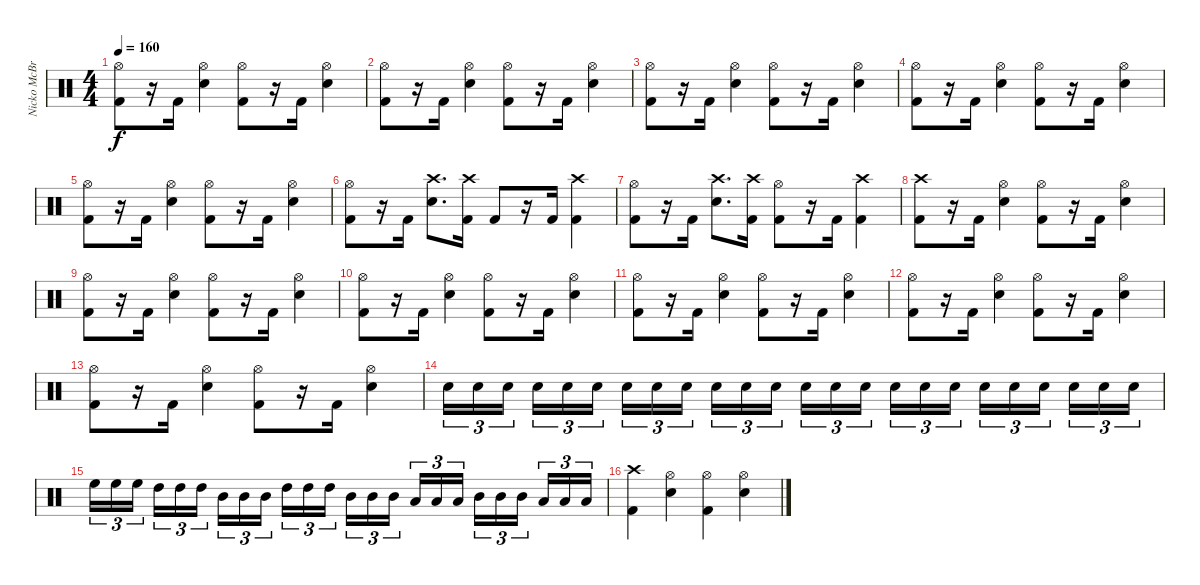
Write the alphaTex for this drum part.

\track ("Nicko McBrien" "Nicko McBr") {instrument percussion}
\staff {score}
\articulation defaults
\ts (4 4)
\tempo 160
\clef neutral
\ks c
("Hi-Hat (open)" "Kick (hit) 2").8{dy f} r.16 "Kick (hit) 2".16 ("Hi-Hat (open)" "Snare (hit) 2").4 ("Hi-Hat (open)" "Kick (hit) 2").8 r.16 "Kick (hit) 2".16 ("Hi-Hat (open)" "Snare (hit) 2").4 |
("Hi-Hat (open)" "Kick (hit) 2").8 r.16 "Kick (hit) 2".16 ("Hi-Hat (open)" "Snare (hit) 2").4 ("Hi-Hat (open)" "Kick (hit) 2").8 r.16 "Kick (hit) 2".16 ("Hi-Hat (open)" "Snare (hit) 2").4 |
("Hi-Hat (open)" "Kick (hit) 2").8 r.16 "Kick (hit) 2".16 ("Hi-Hat (open)" "Snare (hit) 2").4 ("Hi-Hat (open)" "Kick (hit) 2").8 r.16 "Kick (hit) 2".16 ("Hi-Hat (open)" "Snare (hit) 2").4 |
("Hi-Hat (open)" "Kick (hit) 2").8 r.16 "Kick (hit) 2".16 ("Hi-Hat (open)" "Snare (hit) 2").4 ("Hi-Hat (open)" "Kick (hit) 2").8 r.16 "Kick (hit) 2".16 ("Hi-Hat (open)" "Snare (hit) 2").4 |
("Hi-Hat (open)" "Kick (hit) 2").8 r.16 "Kick (hit) 2".16 ("Hi-Hat (open)" "Snare (hit) 2").4 ("Hi-Hat (open)" "Kick (hit) 2").8 r.16 "Kick (hit) 2".16 ("Hi-Hat (open)" "Snare (hit) 2").4 |
("Hi-Hat (open)" "Kick (hit) 2").8 r.16 "Kick (hit) 2".16 ("Crash high (hit)" "Snare (hit) 2").8{d} ("Crash high (hit)" "Kick (hit) 2").16 "Kick (hit) 2".8 r.16 "Kick (hit) 2".16 ("Crash high (hit)" "Kick (hit) 2").4 |
("Hi-Hat (open)" "Kick (hit) 2").8 r.16 "Kick (hit) 2".16 ("Crash high (hit)" "Snare (hit) 2").8{d} ("Crash high (hit)" "Kick (hit) 2").16 ("Hi-Hat (open)" "Kick (hit) 2").8 r.16 "Kick (hit) 2".16 ("Crash high (hit)" "Kick (hit) 2").4 |
("Crash high (hit)" "Kick (hit) 2").8 r.16 "Kick (hit) 2".16 ("Hi-Hat (open)" "Snare (hit) 2").4 ("Hi-Hat (open)" "Kick (hit) 2").8 r.16 "Kick (hit) 2".16 ("Hi-Hat (open)" "Snare (hit) 2").4 |
("Hi-Hat (open)" "Kick (hit) 2").8 r.16 "Kick (hit) 2".16 ("Hi-Hat (open)" "Snare (hit) 2").4 ("Hi-Hat (open)" "Kick (hit) 2").8 r.16 "Kick (hit) 2".16 ("Hi-Hat (open)" "Snare (hit) 2").4 |
("Hi-Hat (open)" "Kick (hit) 2").8 r.16 "Kick (hit) 2".16 ("Hi-Hat (open)" "Snare (hit) 2").4 ("Hi-Hat (open)" "Kick (hit) 2").8 r.16 "Kick (hit) 2".16 ("Hi-Hat (open)" "Snare (hit) 2").4 |
("Hi-Hat (open)" "Kick (hit) 2").8 r.16 "Kick (hit) 2".16 ("Hi-Hat (open)" "Snare (hit) 2").4 ("Hi-Hat (open)" "Kick (hit) 2").8 r.16 "Kick (hit) 2".16 ("Hi-Hat (open)" "Snare (hit) 2").4 |
("Hi-Hat (open)" "Kick (hit) 2").8 r.16 "Kick (hit) 2".16 ("Hi-Hat (open)" "Snare (hit) 2").4 ("Hi-Hat (open)" "Kick (hit) 2").8 r.16 "Kick (hit) 2".16 ("Hi-Hat (open)" "Snare (hit) 2").4 |
("Hi-Hat (open)" "Kick (hit) 2").8 r.16 "Kick (hit) 2".16 ("Hi-Hat (open)" "Snare (hit) 2").4 ("Hi-Hat (open)" "Kick (hit) 2").8 r.16 "Kick (hit) 2".16 ("Hi-Hat (open)" "Snare (hit) 2").4 |
"Snare (hit) 2".16{tu (3 2)} "Snare (hit) 2".16{tu (3 2)} "Snare (hit) 2".16{tu (3 2) beam splitsecondary} "Snare (hit) 2".16{tu (3 2)} "Snare (hit) 2".16{tu (3 2)} "Snare (hit) 2".16{tu (3 2)} "Snare (hit) 2".16{tu (3 2)} "Snare (hit) 2".16{tu (3 2)} "Snare (hit) 2".16{tu (3 2) beam splitsecondary} "Snare (hit) 2".16{tu (3 2)} "Snare (hit) 2".16{tu (3 2)} "Snare (hit) 2".16{tu (3 2)} "Snare (hit) 2".16{tu (3 2)} "Snare (hit) 2".16{tu (3 2)} "Snare (hit) 2".16{tu (3 2) beam splitsecondary} "Snare (hit) 2".16{tu (3 2)} "Snare (hit) 2".16{tu (3 2)} "Snare (hit) 2".16{tu (3 2)} "Snare (hit) 2".16{tu (3 2)} "Snare (hit) 2".16{tu (3 2)} "Snare (hit) 2".16{tu (3 2) beam splitsecondary} "Snare (hit) 2".16{tu (3 2)} "Snare (hit) 2".16{tu (3 2)} "Snare (hit) 2".16{tu (3 2)} |
"High Floor Tom (hit)".16{tu (3 2)} "High Floor Tom (hit)".16{tu (3 2)} "High Floor Tom (hit)".16{tu (3 2) beam splitsecondary} "High Tom (hit)".16{tu (3 2)} "High Tom (hit)".16{tu (3 2)} "High Tom (hit)".16{tu (3 2)} "Mid Tom (hit)".16{tu (3 2)} "Mid Tom (hit)".16{tu (3 2)} "Mid Tom (hit)".16{tu (3 2) beam splitsecondary} "High Tom (hit)".16{tu (3 2)} "High Tom (hit)".16{tu (3 2)} "High Tom (hit)".16{tu (3 2)} "Mid Tom (hit)".16{tu (3 2)} "Mid Tom (hit)".16{tu (3 2)} "Mid Tom (hit)".16{tu (3 2) beam splitsecondary} "Low Tom (hit)".16{tu (3 2)} "Low Tom (hit)".16{tu (3 2)} "Low Tom (hit)".16{tu (3 2)} "Mid Tom (hit)".16{tu (3 2)} "Mid Tom (hit)".16{tu (3 2)} "Mid Tom (hit)".16{tu (3 2) beam splitsecondary} "Low Tom (hit)".16{tu (3 2)} "Low Tom (hit)".16{tu (3 2)} "Low Tom (hit)".16{tu (3 2)} |
("Crash high (hit)" "Kick (hit) 2").4 ("Hi-Hat (open)" "Snare (hit) 2").4 ("Hi-Hat (open)" "Kick (hit) 2").4 ("Hi-Hat (open)" "Snare (hit) 2").4
